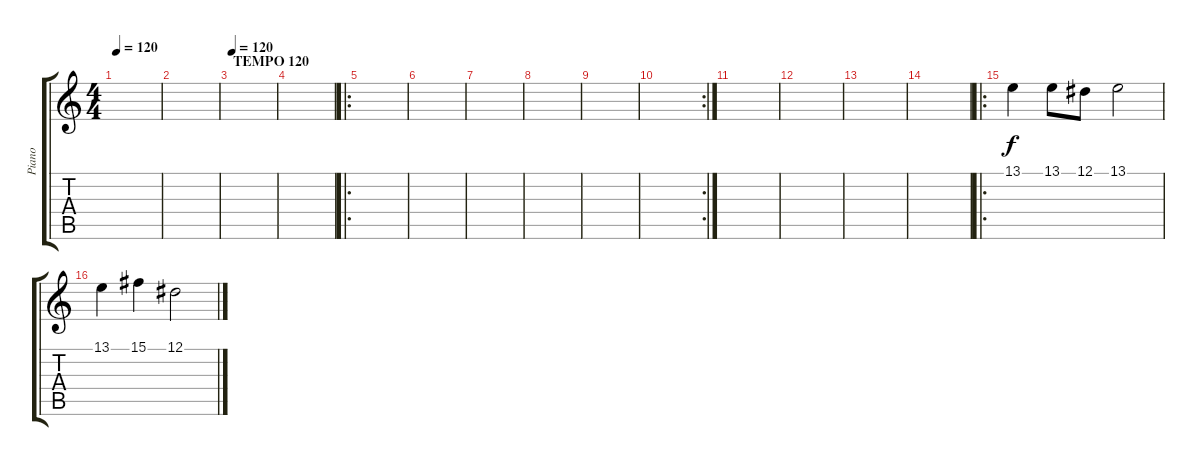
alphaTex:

\track ("Piano" "Piano") {instrument brightacousticpiano}
\staff {score tabs}
\tuning (Eb4 Bb3 Gb3 Db3 Ab2 Eb2) {hide}
\ts (4 4)
\tempo 120
\tempo 50
\tempo 120
\clef g2
\ks c
|
|
\section ("" "TEMPO 120")
\tempo 120
|
|
\ro
|
|
|
|
|
\rc 2
|
|
|
|
|
\ro
13.1.4 13.1.8 12.1.8 13.1.2 |
13.1.4 15.1.4 12.1.2
